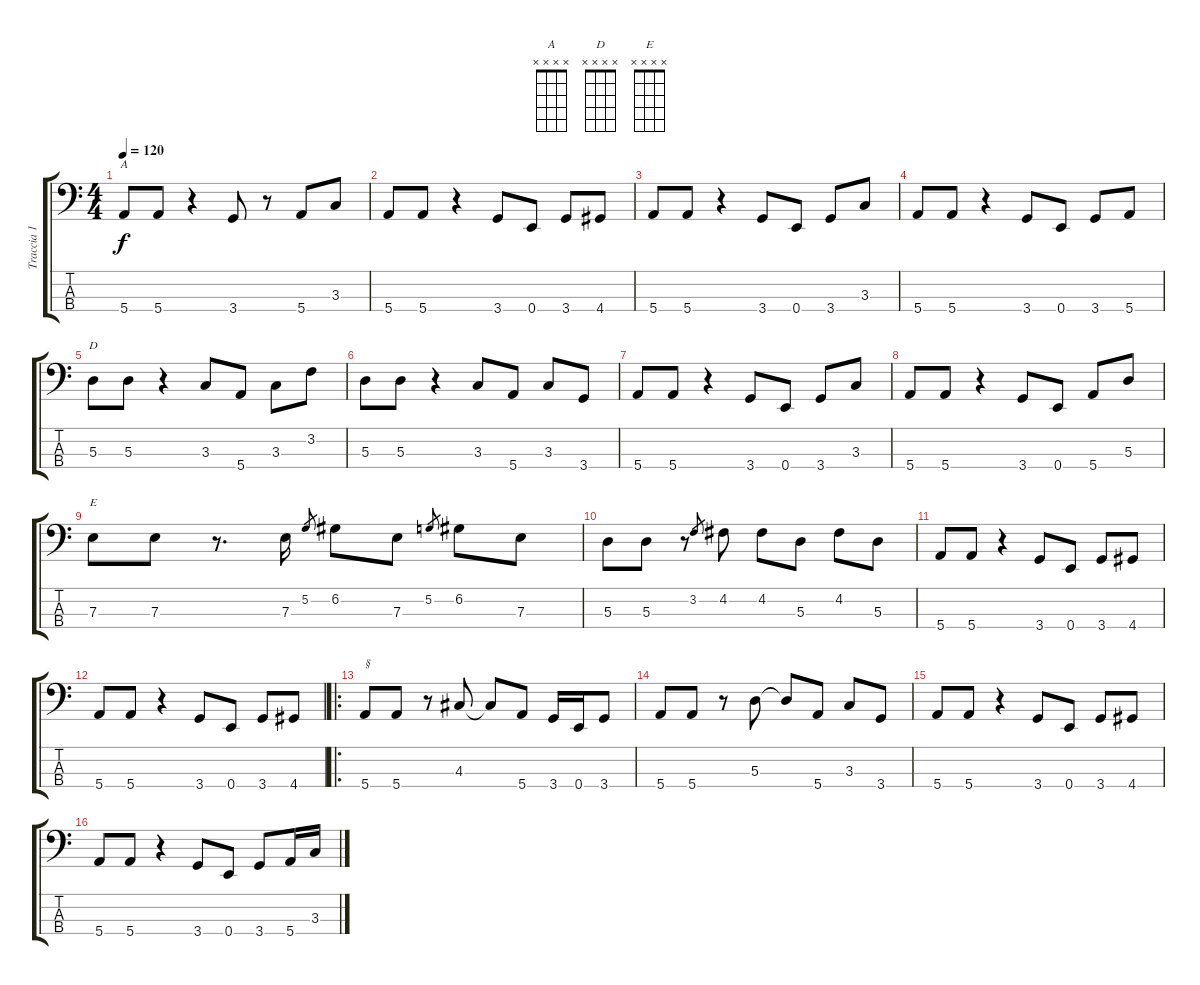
\track ("Traccia 1" "Traccia 1") {instrument electricbassfinger}
\staff {score tabs}
\tuning (G2 D2 A1 E1) {hide}
\chord ("A" x x x x) {firstfret 0}
\chord ("D" x x x x) {firstfret 0}
\chord ("E" x x x x) {firstfret 0}
\ts (4 4)
\tempo 120
\clef f4
\ks c
5.4.8{ch "A" dy f instrument electricbassfinger} 5.4.8 r.4 3.4.8 r.8 5.4.8 3.3.8 |
5.4.8 5.4.8 r.4 3.4.8 0.4.8 3.4.8 4.4.8 |
5.4.8 5.4.8 r.4 3.4.8 0.4.8 3.4.8 3.3.8 |
5.4.8 5.4.8 r.4 3.4.8 0.4.8 3.4.8 5.4.8 |
5.3.8{ch "D"} 5.3.8 r.4 3.3.8 5.4.8 3.3.8 3.2.8 |
5.3.8 5.3.8 r.4 3.3.8 5.4.8 3.3.8 3.4.8 |
5.4.8 5.4.8 r.4 3.4.8 0.4.8 3.4.8 3.3.8 |
5.4.8 5.4.8 r.4 3.4.8 0.4.8 5.4.8 5.3.8 |
7.3.8{ch "E"} 7.3.8 r.8{d} 7.3.16 5.2.8{gr} 6.2.8 7.3.8 5.2.8{gr} 6.2.8 7.3.8 |
5.3.8 5.3.8 r.8 3.2.8{gr} 4.2.8 4.2.8 5.3.8 4.2.8 5.3.8 |
5.4.8 5.4.8 r.4 3.4.8 0.4.8 3.4.8 4.4.8 |
5.4.8 5.4.8 r.4 3.4.8 0.4.8 3.4.8 4.4.8 |
\ro
5.4.8{txt "§"} 5.4.8 r.8 4.3.8 4.3{t}.8 5.4.8 3.4.16 0.4.16 3.4.8 |
5.4.8 5.4.8 r.8 5.3.8 5.3{t}.8 5.4.8 3.3.8 3.4.8 |
5.4.8 5.4.8 r.4 3.4.8 0.4.8 3.4.8 4.4.8 |
5.4.8 5.4.8 r.4 3.4.8 0.4.8 3.4.8 5.4.16 3.3.16
